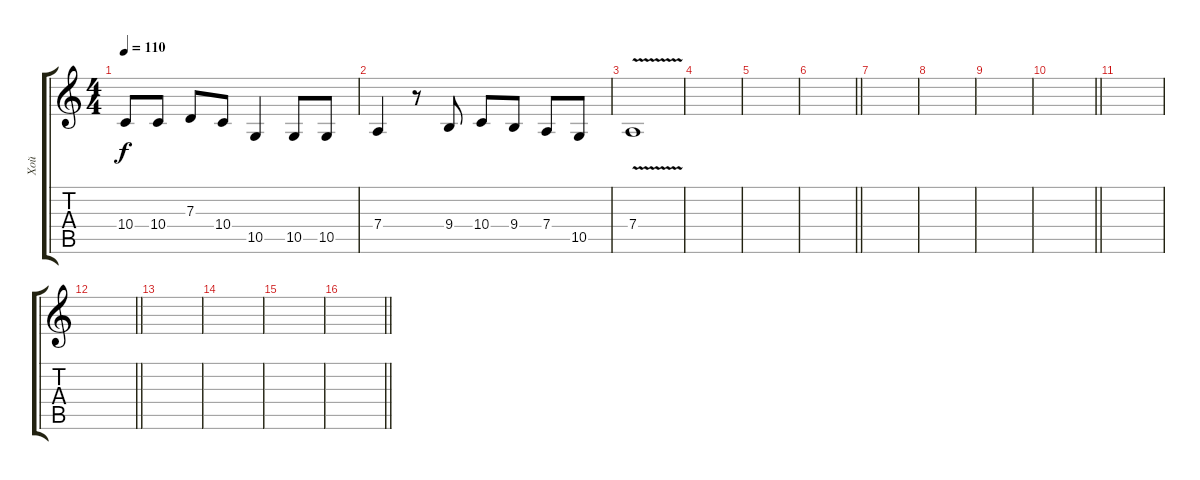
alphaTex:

\track ("Хой" "Хой") {instrument cello}
\staff {score tabs}
\tuning (E4 B3 G3 D3 A2 E2) {hide}
\ts (4 4)
\tempo 110
\clef g2
\ks c
10.4.8{dy f} 10.4.8 7.3.8 10.4.8 10.5.4 10.5.8 10.5.8 |
7.4.4 r.8 9.4.8 10.4.8 9.4.8 7.4.8 10.5.8 |
7.4{v}.1 |
|
|
\barLineRight lightlight
|
|
|
|
\barLineRight lightlight
|
|
\barLineRight lightlight
|
|
|
|
\barLineRight lightlight
